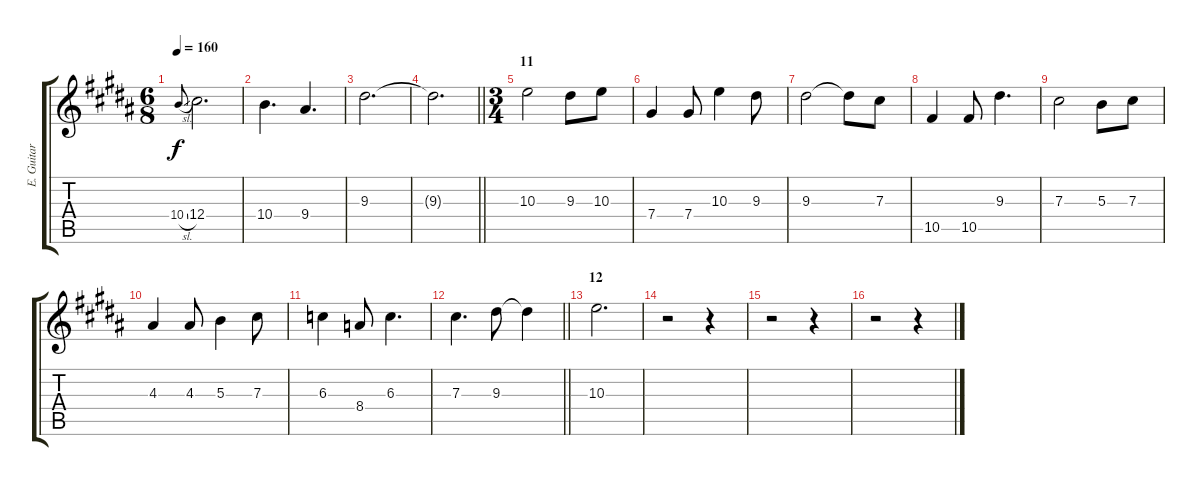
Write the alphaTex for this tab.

\track ("E. Guitar II" "E. Guitar ") {instrument overdrivenguitar}
\staff {score tabs}
\tuning (Eb4 Bb3 Gb3 Db3 Ab2 Db2) {hide}
\ts (6 8)
\tempo 160
\clef g2
\ks b
10.4{sl}.8{gr onbeat dy f} 12.4.2{d} |
10.4.4{d} 9.4.4{d} |
9.3.2{d} |
\barLineRight lightlight
9.3{t}.2{d} |
\ts (3 4)
\section ("" "11")
10.3.2 9.3.8 10.3.8 |
7.4.4 7.4.8 10.3.4 9.3.8 |
9.3.2 9.3{t}.8 7.3.8 |
10.5.4 10.5.8 9.3.4{d} |
7.3.2 5.3.8 7.3.8 |
4.3.4 4.3.8 5.3.4 7.3.8 |
6.3.4 8.4.8 6.3.4{d} |
\barLineRight lightlight
7.3.4{d} 9.3.8 9.3{t}.4 |
\section ("" "12")
10.3.2{d} |
r.2 r.4 |
r.2 r.4 |
r.2 r.4
